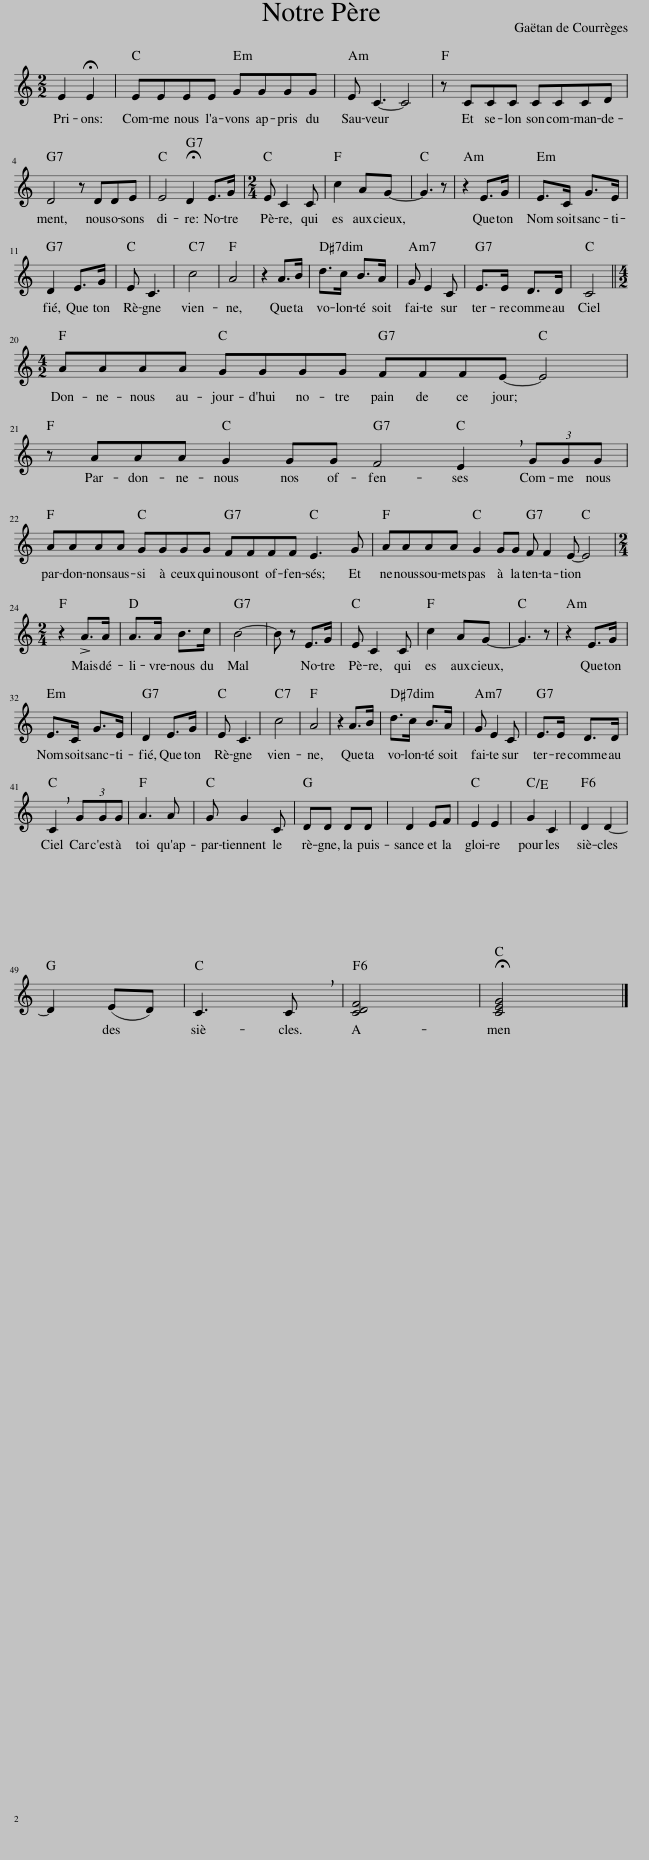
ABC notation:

X:1
L:1/8
M:2/2
I:linebreak $
K:C
V:1 treble
V:1
 E2 !fermata!E2 | EEEE GGGG | E C3- C4 | z CCC CCCD |$ D4 z DDE | %5
 E4 !fermata!D2 E>G |[M:2/4] E C2 C | c2 AG- | G3 z | z2 E>G | %10
 E>C G>E |$ D2 E>G | E C3 | c4 | A4 | %15
 z2 A>B | d>c B>A | G E2 C | E>E D>D | C4 ||$ %20
[M:4/2] AAAA GGGG FFFE- E4 |$ z AAA G2 GG F4 !breath!E2 (3GGG |$ AAAA GGGG FFFF E3 G | AAAA G2 GG F F2 E- E4 |$[M:2/4] z2 !>!A>A | %25
 A>A B>c | B4- | B z E>G | E C2 C | c2 AG- | %30
 G3 z | z2 E>G |$ E>C G>E | D2 E>G | E C3 | %35
 c4 | A4 | z2 A>B | d>c B>A | G E2 C | %40
 E>E D>D |$ !breath!C2 (3GGG | A3 A | G G2 C | DD DD | %45
 D2 EF | E2 E2 | G2 C2 | D2 D2- |$ D2 (ED) | %50
 C3 !breath!C | [CDF]4 | !fermata![CEG]4 |] %53
